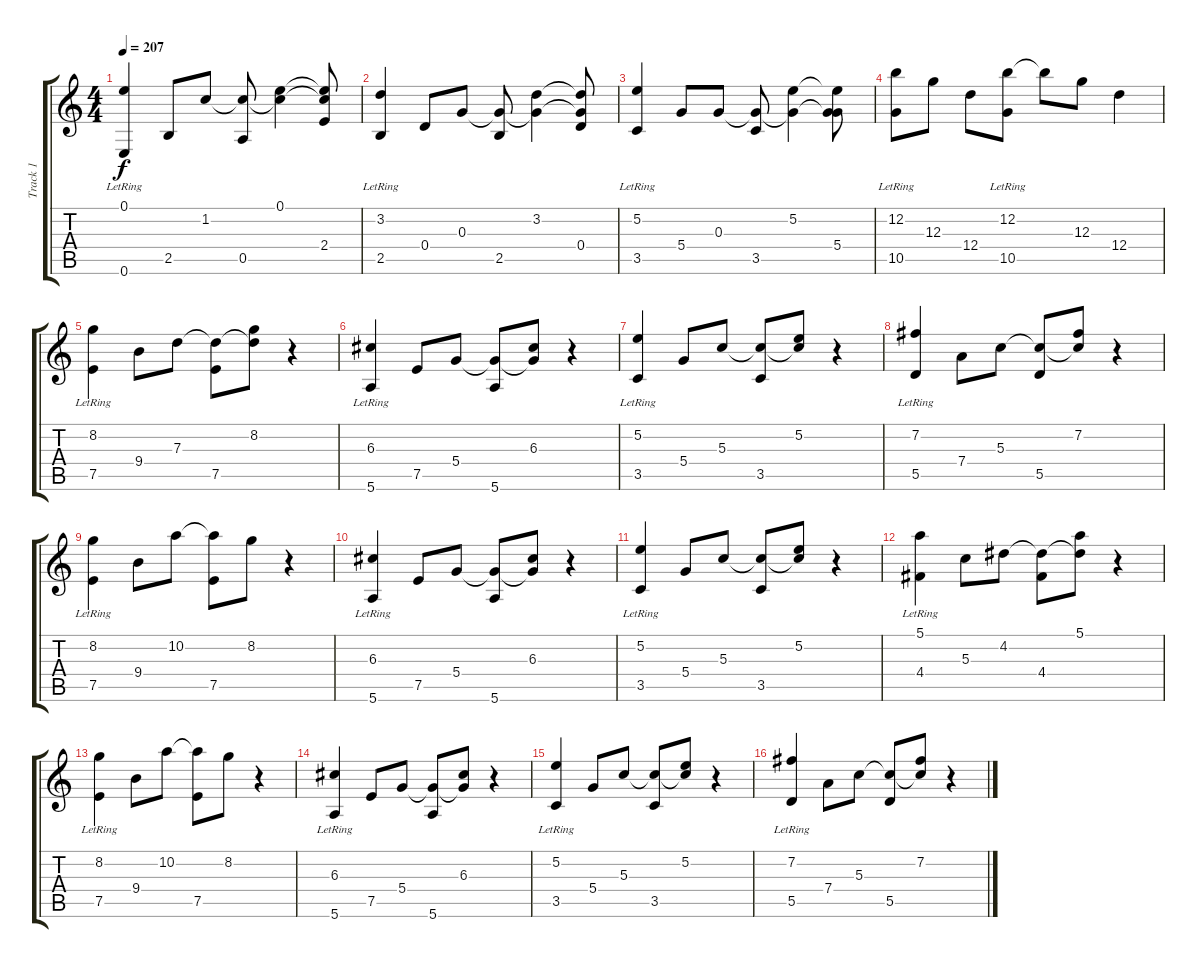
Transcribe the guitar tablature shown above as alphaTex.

\track ("Track 1" "Track 1") {instrument acousticguitarsteel}
\staff {score tabs}
\tuning (E4 B3 G3 D3 A2 E2) {hide}
\ts (4 4)
\tempo 207
\clef g2
\ks c
(0.1{lr} 0.6{lr}).4{dy f} 2.5.8 1.2.8 (1.2{t} 0.5).8 (0.1 1.2{t}).4 (0.1{t} 1.2{t} 2.4).8 |
(3.2{lr} 2.5{lr}).4 0.4.8 0.3.8 (0.3{t} 2.5).8 (3.2 0.3{t}).4 (3.2{t} 0.3{t} 0.4).8 |
(5.2{lr} 3.5{lr}).4 5.4.8 0.3.8 (0.3{t} 3.5).8 (5.2 0.3{t}).4 (5.2{t} 0.3{t} 5.4).8 |
(12.2{lr} 10.5{lr}).8 12.3.8 12.4.8 (12.2{lr} 10.5{lr}).8 12.2{t}.8 12.3.8 12.4.4 |
(8.2{lr} 7.5{lr}).4 9.4.8 7.3.8 (7.3{t} 7.5).8 (8.2 7.3{t}).8 r.4 |
(6.3{lr} 5.6{lr}).4 7.5.8 5.4.8 (5.4{t} 5.6).8 (6.3 5.4{t}).8 r.4 |
(5.2{lr} 3.5{lr}).4 5.4.8 5.3.8 (5.3{t} 3.5).8 (5.2 5.3{t}).8 r.4 |
(7.2{lr} 5.5{lr}).4 7.4.8 5.3.8 (5.3{t} 5.5).8 (7.2 5.3{t}).8 r.4 |
(8.2{lr} 7.5{lr}).4 9.4.8 10.2.8 (10.2{t} 7.5).8 8.2.8 r.4 |
(6.3{lr} 5.6{lr}).4 7.5.8 5.4.8 (5.4{t} 5.6).8 (6.3 5.4{t}).8 r.4 |
(5.2{lr} 3.5{lr}).4 5.4.8 5.3.8 (5.3{t} 3.5).8 (5.2 5.3{t}).8 r.4 |
(5.1{lr} 4.4{lr}).4 5.3.8 4.2.8 (4.2{t} 4.4).8 (5.1 4.2{t}).8 r.4 |
(8.2{lr} 7.5{lr}).4 9.4.8 10.2.8 (10.2{t} 7.5).8 8.2.8 r.4 |
(6.3{lr} 5.6{lr}).4 7.5.8 5.4.8 (5.4{t} 5.6).8 (6.3 5.4{t}).8 r.4 |
(5.2{lr} 3.5{lr}).4 5.4.8 5.3.8 (5.3{t} 3.5).8 (5.2 5.3{t}).8 r.4 |
(7.2{lr} 5.5{lr}).4 7.4.8 5.3.8 (5.3{t} 5.5).8 (7.2 5.3{t}).8 r.4
